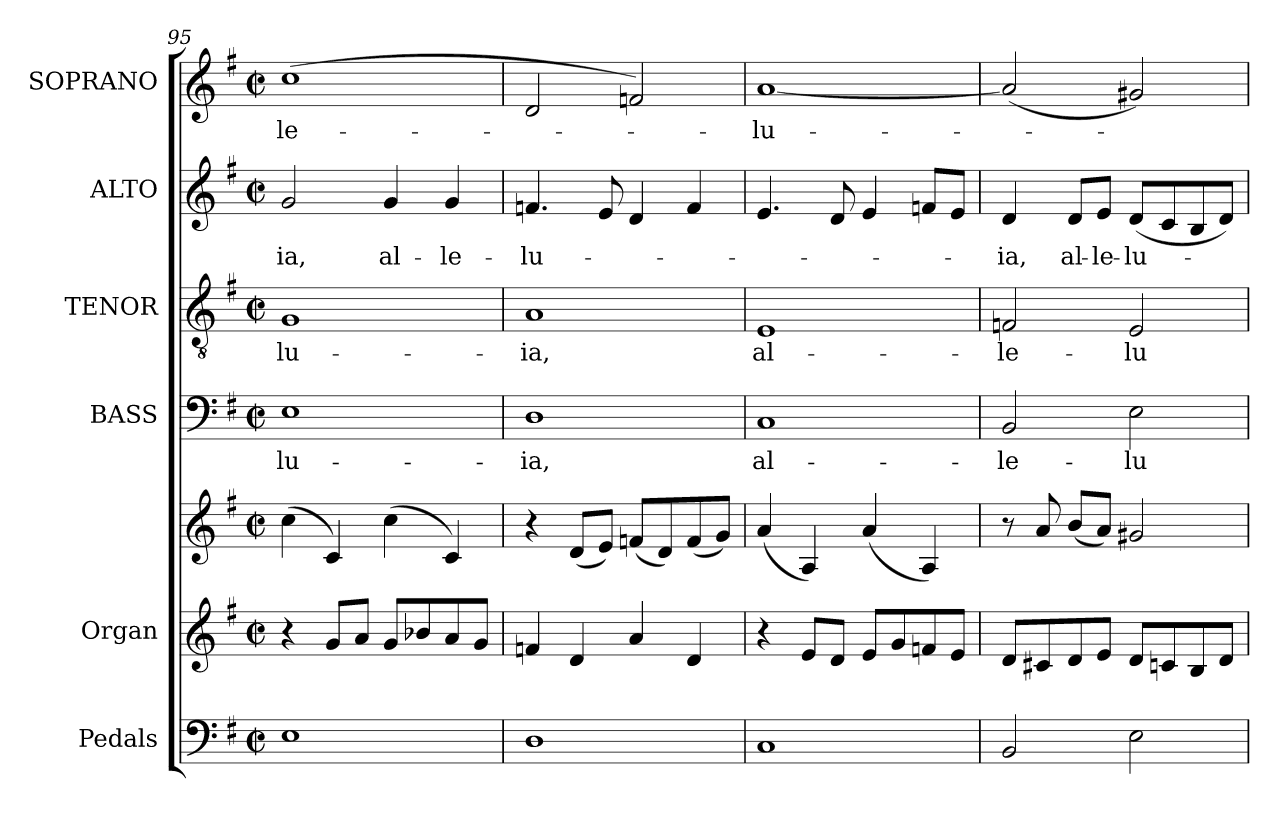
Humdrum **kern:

**kern	**kern	**kern	**kern	**text	**kern	**text	**kern	**text	**kern	**text
*part6	*part5	*part5	*part4	*part4	*part3	*part3	*part2	*part2	*part1	*part1
*staff7	*staff6	*staff5	*staff4	*staff4	*staff3	*staff3	*staff2	*staff2	*staff1	*staff1
*I"Pedals	*I"Organ	*	*I"BASS	*	*I"TENOR	*	*I"ALTO	*	*I"SOPRANO	*
*I'Ped.	*I'Org.	*	*I'B.	*	*I'T.	*	*I'A.	*	*I'S.	*
*clefF4	*clefG2	*clefG2	*clefF4	*	*clefGv2	*	*clefG2	*	*clefG2	*
*	*	*	*	*	*ITrd7c12	*	*	*	*	*
*k[f#]	*k[f#]	*k[f#]	*k[f#]	*	*k[f#]	*	*k[f#]	*	*k[f#]	*
*G:	*G:	*G:	*G:	*	*G:	*	*G:	*	*G:	*
*M2/2	*M2/2	*M2/2	*M2/2	*	*M2/2	*	*M2/2	*	*M2/2	*
*met(c|)	*met(c|)	*met(c|)	*met(c|)	*	*met(c|)	*	*met(c|)	*	*met(c|)	*
=95	=95	=95	=95	=95	=95	=95	=95	=95	=95	=95
!	!	!	!	!LO:LY:b:color=#000000	!	!	!	!	!	!
!	!	!	!	!	!	!LO:LY:b:color=#000000	!	!	!	!
!	!	!	!	!	!	!	!	!LO:LY:b:color=#000000	!	!
!	!	!	!	!	!	!	!	!	!	!LO:LY:b:color=#000000
1Ei	4r	(4cci\	1Ei	-lu-	1GGi	-lu-	2gi/	-ia,	(1cci	-le-
.	8gi/L	4ci/)	.	.	.	.	.	.	.	.
.	8ai/J	.	.	.	.	.	.	.	.	.
!	!	!	!	!	!	!	!	!LO:LY:b:color=#000000	!	!
.	8gi/L	(4cci\	.	.	.	.	4gi/	al-	.	.
.	8b-Xi/	.	.	.	.	.	.	.	.	.
!	!	!	!	!	!	!	!	!LO:LY:b:color=#000000	!	!
.	8ai/	4ci/)	.	.	.	.	4gi/	-le-	.	.
.	8gi/J	.	.	.	.	.	.	.	.	.
=96	=96	=96	=96	=96	=96	=96	=96	=96	=96	=96
!	!	!	!	!LO:LY:b:color=#000000	!	!	!	!	!	!
!	!	!	!	!	!	!LO:LY:b:color=#000000	!	!	!	!
!	!	!	!	!	!	!	!	!LO:LY:b:color=#000000	!	!
1Di	4fni/	4r	1Di	-ia,	1AAi	-ia,	4.fni/	-lu-	2di/	.
.	4di/	(8di/L	.	.	.	.	.	.	.	.
.	.	8ei/J)	.	.	.	.	8ei/	.	.	.
.	4ai/	(8fni/L	.	.	.	.	4di/	.	2fni/)	.
.	.	8di/)	.	.	.	.	.	.	.	.
.	4di/	(8fi/	.	.	.	.	4fi/	.	.	.
.	.	8gi/J)	.	.	.	.	.	.	.	.
=97	=97	=97	=97	=97	=97	=97	=97	=97	=97	=97
!	!	!	!	!LO:LY:b:color=#000000	!	!	!	!	!	!
!	!	!	!	!	!	!LO:LY:b:color=#000000	!	!	!	!
!	!	!	!	!	!	!	!	!	!	!LO:LY:b:color=#000000
1Ci	4r	(4ai/	1Ci	al-	1EEi	al-	4.ei/	.	[1ai	-lu-
.	8ei/L	4Ai/)	.	.	.	.	.	.	.	.
.	8di/J	.	.	.	.	.	8di/	.	.	.
.	8ei/L	(4ai/	.	.	.	.	4ei/	.	.	.
.	8gi/	.	.	.	.	.	.	.	.	.
.	8fni/	4Ai/)	.	.	.	.	8fni/L	.	.	.
.	8ei/J	.	.	.	.	.	8ei/J	.	.	.
!!LO:PB:g=z
=98	=98	=98	=98	=98	=98	=98	=98	=98	=98	=98
!	!	!	!	!LO:LY:b:color=#000000	!	!	!	!	!	!
!	!	!	!	!	!	!LO:LY:b:color=#000000	!	!	!	!
!	!	!	!	!	!	!	!	!LO:LY:b:color=#000000	!	!
2BBi/	8di/L	8r	2BBi/	-le-	2FFni/	-le-	4di/	-ia,	(2ai/]	.
.	8c#Xi/	8ai/	.	.	.	.	.	.	.	.
!	!	!	!	!	!	!	!	!LO:LY:b:color=#000000	!	!
.	8di/	(8bi/L	.	.	.	.	8di/L	al-	.	.
!	!	!	!	!	!	!	!	!LO:LY:b:color=#000000	!	!
.	8ei/J	8ai/J)	.	.	.	.	8ei/J	-le-	.	.
!	!	!	!	!LO:LY:b:color=#000000	!	!	!	!	!	!
!	!	!	!	!	!	!LO:LY:b:color=#000000	!	!	!	!
!	!	!	!	!	!	!	!	!LO:LY:b:color=#000000	!	!
2Ei\	8di/L	2g#Xi/	2Ei\	-lu-	2EEi/	-lu-	(8di/L	-lu-	2g#Xi/)	.
.	8cni/	.	.	.	.	.	8ci/	.	.	.
.	8Bi/	.	.	.	.	.	8Bi/	.	.	.
.	8di/J	.	.	.	.	.	8di/J)	.	.	.
=	=	=	=	=	=	=	=	=	=	=
*-	*-	*-	*-	*-	*-	*-	*-	*-	*-	*-
